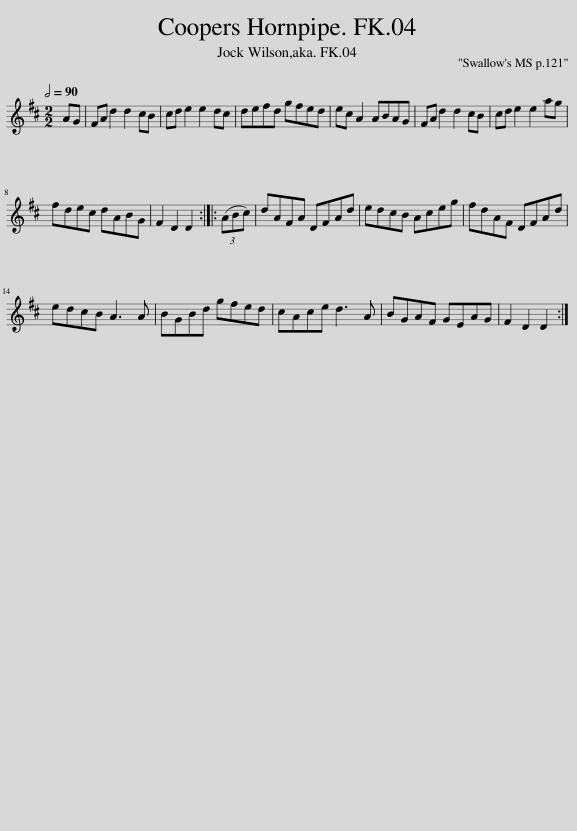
X:1
L:1/8
Q:1/2=90
M:2/2
I:linebreak $
K:D
V:1 treble
V:1
 AG | FA d2 d2 cB | cd e2 e2 dc | defd gfed | ec A2 ABAG | %5
 FA d2 d2 cB | cd e2 e2 ag |$ fdec dABG | F2 D2 D2 :: (3(ABc) | %10
 dAFA DFAd | edcB Aceg | fdAF DFAd |$ edcB A3 A | BGBd gfed | %15
 cAce d3 A | BGAF GEAG | F2 D2 D2 :| %18
